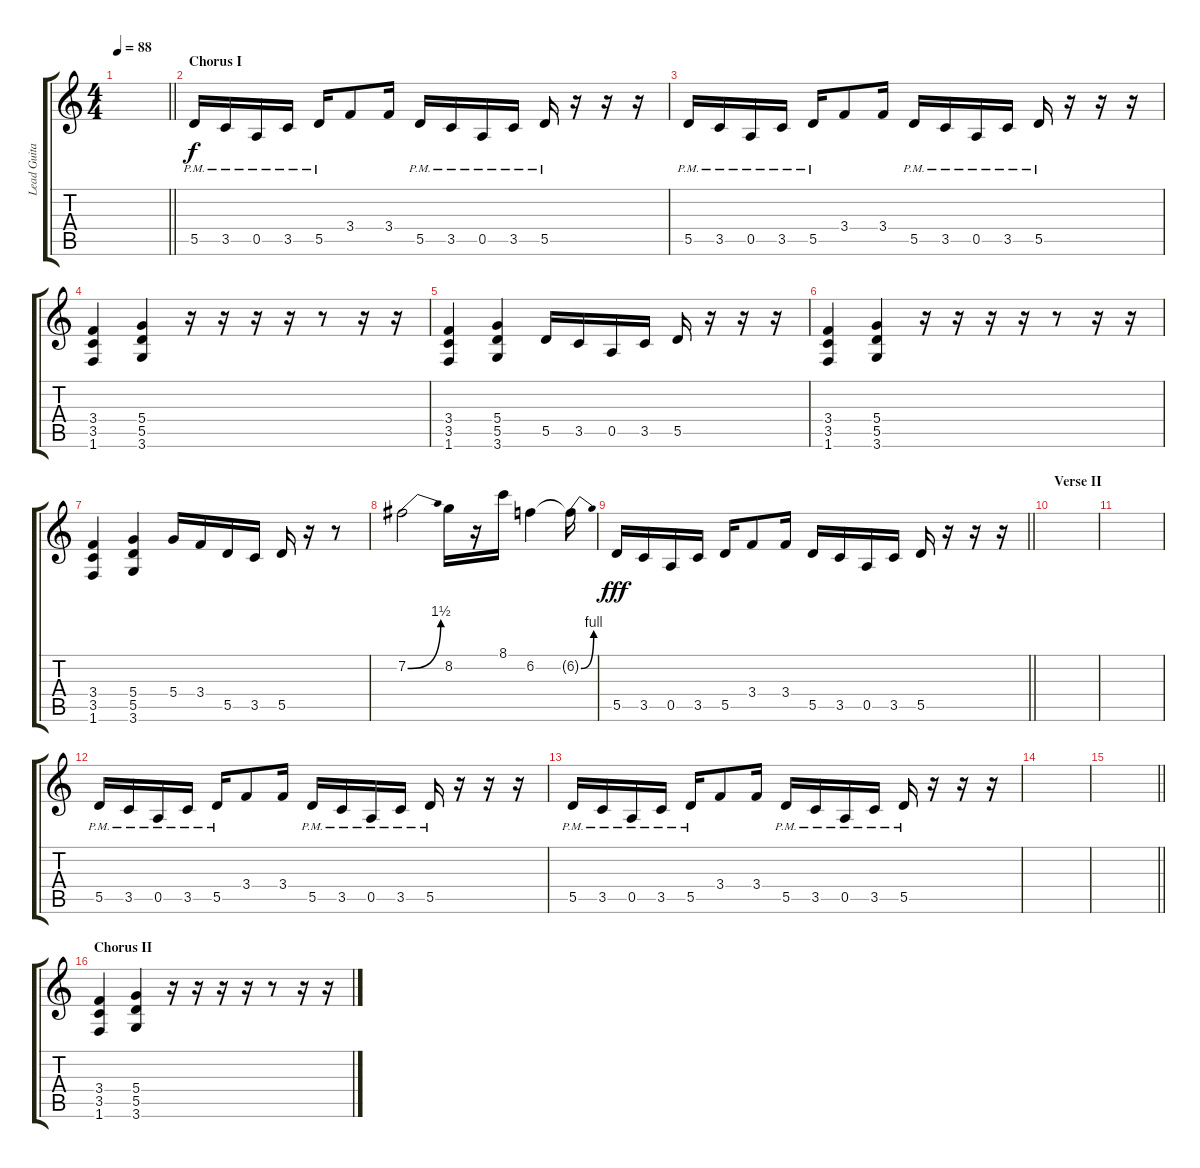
\track ("Lead Guitar" "Lead Guita") {instrument overdrivenguitar}
\staff {score tabs}
\tuning (E4 B3 G3 D3 A2 E2) {hide}
\ts (4 4)
\tempo 88
\clef g2
\barLineRight lightlight
\ks c
|
\section ("" "Chorus I")
5.5{pm}.16 3.5{pm}.16 0.5{pm}.16 3.5{pm}.16 5.5{pm}.16 3.4.8 3.4.16 5.5{pm}.16 3.5{pm}.16 0.5{pm}.16 3.5{pm}.16 5.5{pm}.16 r.16 r.16 r.16 |
5.5{pm}.16 3.5{pm}.16 0.5{pm}.16 3.5{pm}.16 5.5{pm}.16 3.4.8 3.4.16 5.5{pm}.16 3.5{pm}.16 0.5{pm}.16 3.5{pm}.16 5.5{pm}.16 r.16 r.16 r.16 |
(3.4 3.5 1.6).4{volume 12} (5.4 5.5 3.6).4 r.16 r.16 r.16 r.16 r.8 r.16 r.16 |
(3.4 3.5 1.6).4 (5.4 5.5 3.6).4 5.5.16 3.5.16 0.5.16 3.5.16 5.5.16 r.16 r.16 r.16 |
(3.4 3.5 1.6).4 (5.4 5.5 3.6).4 r.16 r.16 r.16 r.16 r.8 r.16 r.16 |
(3.4 3.5 1.6).4 (5.4 5.5 3.6).4 5.4.16 3.4.16 5.5.16 3.5.16 5.5.16 r.16 r.8 |
7.2{be (bend 0 0 60 6)}.2{instrument distortionguitar} 8.2.16 r.16 8.1.16 6.2.4 6.2{be (bend 0 0 60 4) t}.16{dy f} |
\barLineRight lightlight
5.5.16{dy fff} 3.5.16 0.5.16 3.5.16 5.5.16 3.4.8 3.4.16 5.5.16 3.5.16 0.5.16 3.5.16 5.5.16 r.16 r.16 r.16 |
\section ("" "Verse II")
|
|
5.5{pm}.16 3.5{pm}.16 0.5{pm}.16 3.5{pm}.16 5.5{pm}.16 3.4.8 3.4.16 5.5{pm}.16 3.5{pm}.16 0.5{pm}.16 3.5{pm}.16 5.5{pm}.16 r.16 r.16 r.16 |
5.5{pm}.16 3.5{pm}.16 0.5{pm}.16 3.5{pm}.16 5.5{pm}.16 3.4.8 3.4.16 5.5{pm}.16 3.5{pm}.16 0.5{pm}.16 3.5{pm}.16 5.5{pm}.16 r.16 r.16 r.16 |
|
\barLineRight lightlight
|
\section ("" "Chorus II")
(3.4 3.5 1.6).4{volume 12} (5.4 5.5 3.6).4 r.16 r.16 r.16 r.16 r.8 r.16 r.16
